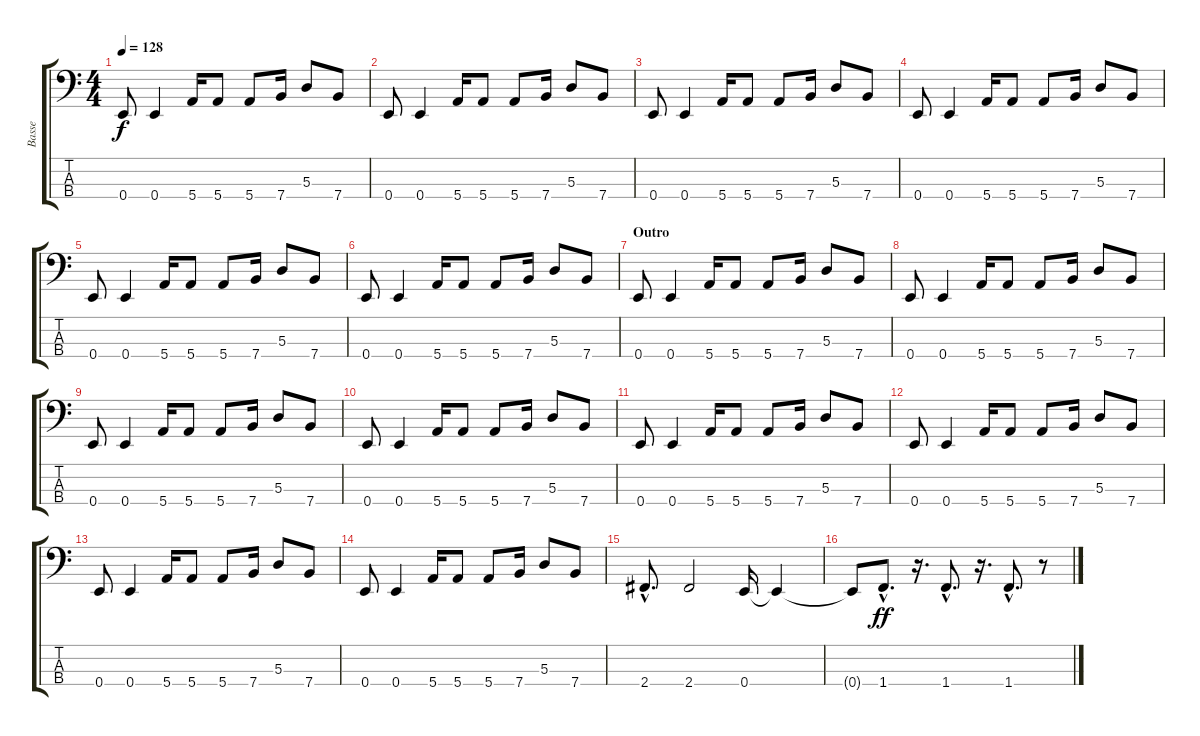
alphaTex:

\track ("Basse" "Basse") {instrument electricbassfinger}
\staff {score tabs}
\tuning (G2 D2 A1 E1) {hide}
\ts (4 4)
\tempo 128
\clef f4
\ks c
0.4.8{dy f} 0.4.4 5.4.16 5.4.8 5.4.8 7.4.16 5.3.8 7.4.8 |
0.4.8 0.4.4 5.4.16 5.4.8 5.4.8 7.4.16 5.3.8 7.4.8 |
0.4.8 0.4.4 5.4.16 5.4.8 5.4.8 7.4.16 5.3.8 7.4.8 |
0.4.8 0.4.4 5.4.16 5.4.8 5.4.8 7.4.16 5.3.8 7.4.8 |
0.4.8 0.4.4 5.4.16 5.4.8 5.4.8 7.4.16 5.3.8 7.4.8 |
0.4.8 0.4.4 5.4.16 5.4.8 5.4.8 7.4.16 5.3.8 7.4.8 |
\section ("" "Outro")
0.4.8 0.4.4 5.4.16 5.4.8 5.4.8 7.4.16 5.3.8 7.4.8 |
0.4.8 0.4.4 5.4.16 5.4.8 5.4.8 7.4.16 5.3.8 7.4.8 |
0.4.8 0.4.4 5.4.16 5.4.8 5.4.8 7.4.16 5.3.8 7.4.8 |
0.4.8 0.4.4 5.4.16 5.4.8 5.4.8 7.4.16 5.3.8 7.4.8 |
0.4.8 0.4.4 5.4.16 5.4.8 5.4.8 7.4.16 5.3.8 7.4.8 |
0.4.8 0.4.4 5.4.16 5.4.8 5.4.8 7.4.16 5.3.8 7.4.8 |
0.4.8 0.4.4 5.4.16 5.4.8 5.4.8 7.4.16 5.3.8 7.4.8 |
0.4.8 0.4.4 5.4.16 5.4.8 5.4.8 7.4.16 5.3.8 7.4.8 |
2.4{hac}.8{d} 2.4.2 0.4.16 0.4{t}.4 |
0.4{t}.8 1.4{hac}.8{d dy ff} r.16{d} 1.4{hac}.8{d} r.16{d} 1.4{hac}.8{d} r.8
